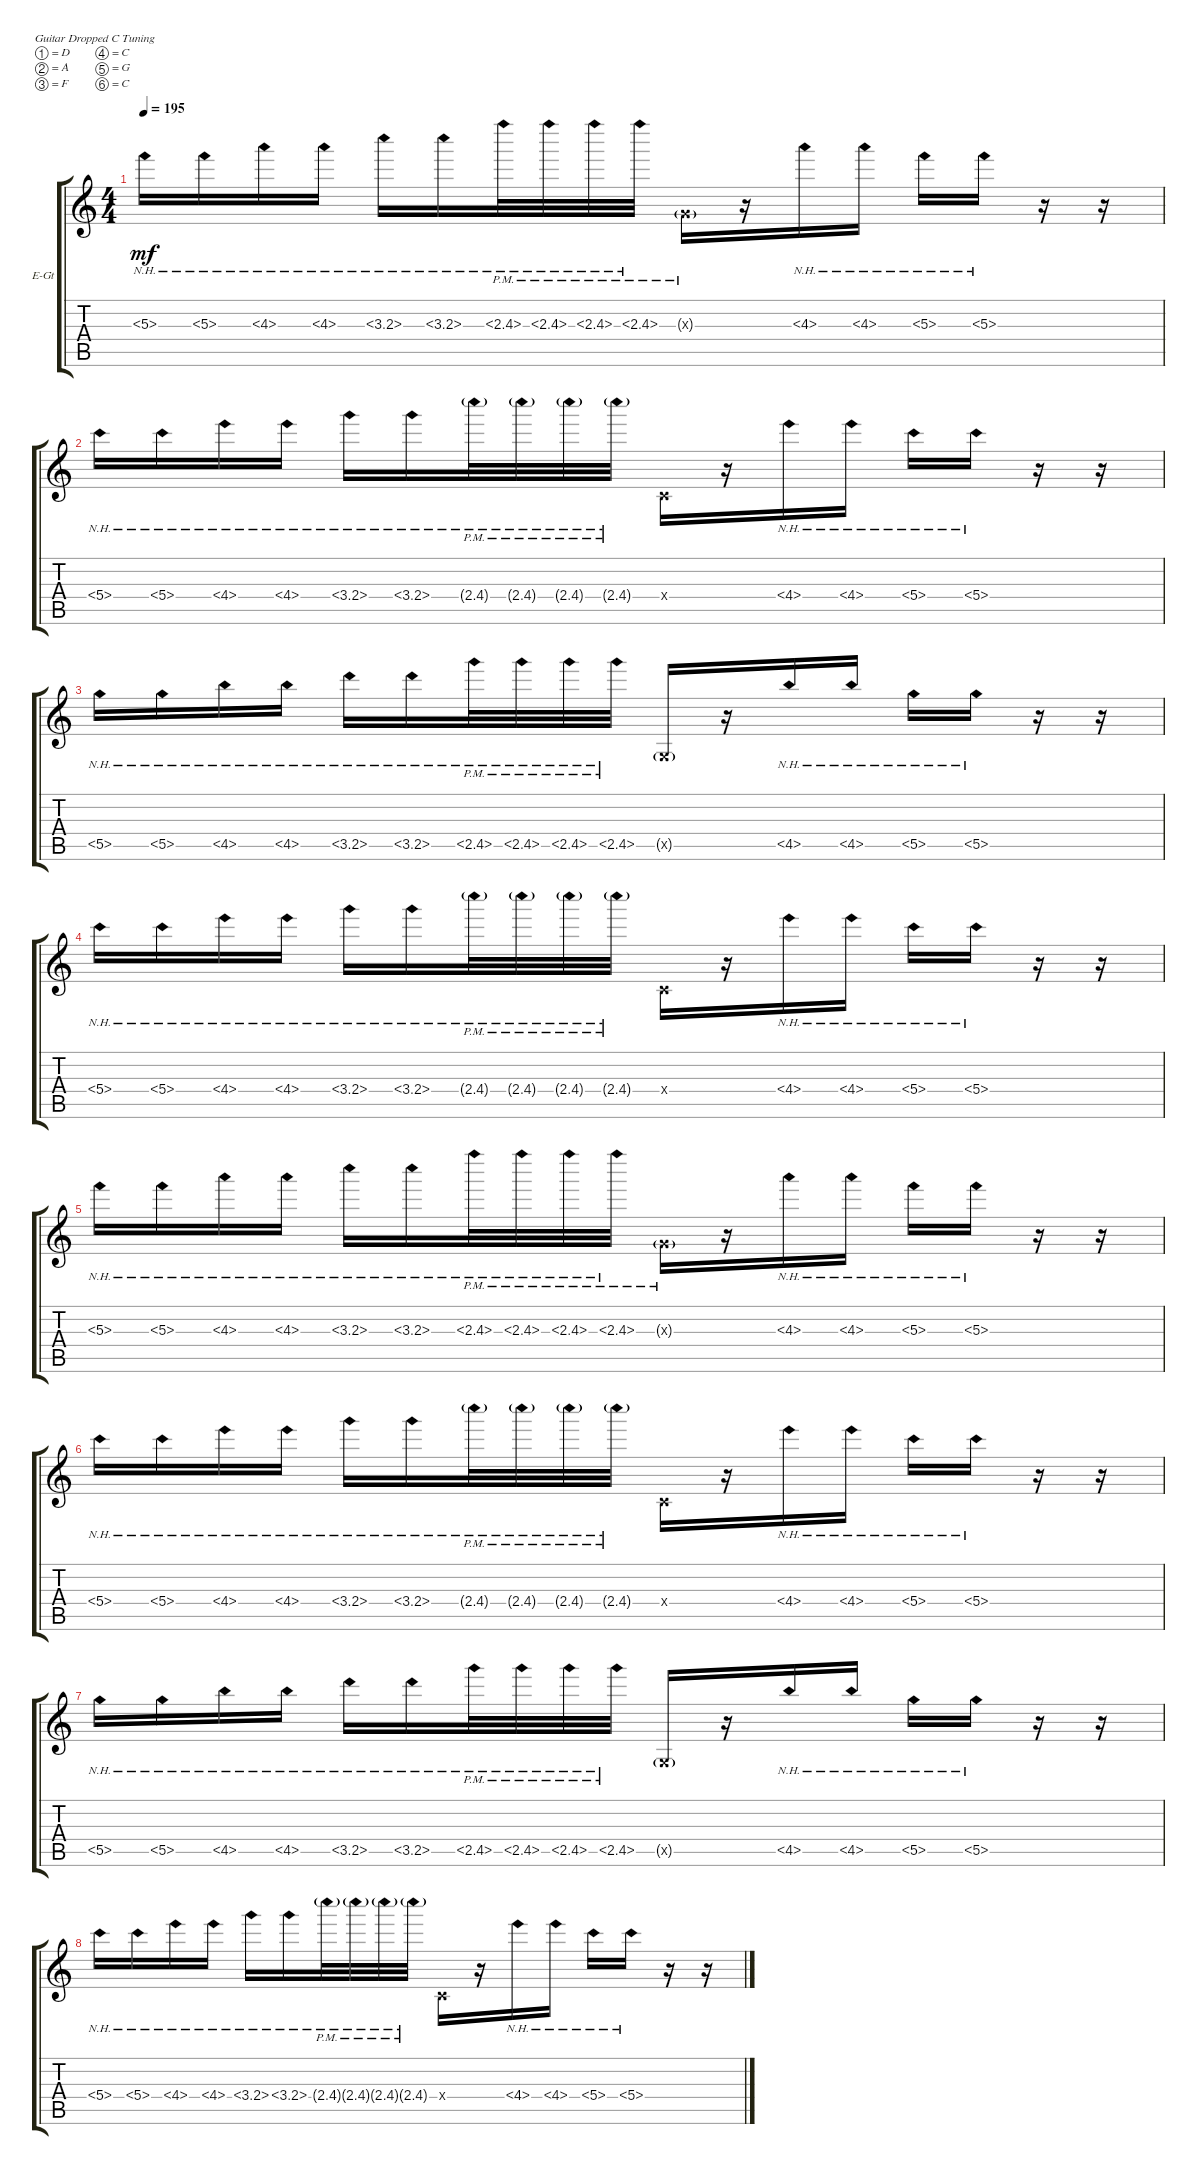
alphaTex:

\defaultSystemsLayout 4
\bracketExtendMode groupsimilarinstruments
\firstSystemTrackNameOrientation horizontal
\otherSystemsTrackNameOrientation horizontal
\track ("Electric Guitar" "E-Gt") {instrument overdrivenguitar}
\staff {score tabs}
\tuning (D4 A3 F3 C3 G2 C2)
\ts (4 4)
\tempo 195
\clef g2
\ks c
5.3{nh}.16{dy mf instrument overdrivenguitar} 5.3{nh}.16 4.3{nh}.16 4.3{nh}.16 3.3{nh}.16 3.3{nh}.16 2.3{nh pm}.32 2.3{nh pm}.32 2.3{nh pm}.32 2.3{nh pm}.32 2.3{g pm x}.16 r.16 4.3{nh}.16 4.3{nh}.16 5.3{nh}.16 5.3{nh}.16 r.16 r.16 |
5.4{nh}.16 5.4{nh}.16 4.4{nh}.16 4.4{nh}.16 3.4{nh}.16 3.4{nh}.16 2.4{nh g pm}.32 2.4{nh g pm}.32 2.4{nh g pm}.32 2.4{nh g pm}.32 0.4{x}.16 r.16 4.4{nh}.16 4.4{nh}.16 5.4{nh}.16 5.4{nh}.16 r.16 r.16 |
5.5{nh}.16 5.5{nh}.16 4.5{nh}.16 4.5{nh}.16 3.5{nh}.16 3.5{nh}.16 2.5{nh pm}.32 2.5{nh pm}.32 2.5{nh pm}.32 2.5{nh pm}.32 0.5{g x}.16 r.16 4.5{nh}.16 4.5{nh}.16 5.5{nh}.16 5.5{nh}.16 r.16 r.16 |
5.4{nh}.16 5.4{nh}.16 4.4{nh}.16 4.4{nh}.16 3.4{nh}.16 3.4{nh}.16 2.4{nh g pm}.32 2.4{nh g pm}.32 2.4{nh g pm}.32 2.4{nh g pm}.32 0.4{x}.16 r.16 4.4{nh}.16 4.4{nh}.16 5.4{nh}.16 5.4{nh}.16 r.16 r.16 |
5.3{nh}.16 5.3{nh}.16 4.3{nh}.16 4.3{nh}.16 3.3{nh}.16 3.3{nh}.16 2.3{nh pm}.32 2.3{nh pm}.32 2.3{nh pm}.32 2.3{nh pm}.32 2.3{g pm x}.16 r.16 4.3{nh}.16 4.3{nh}.16 5.3{nh}.16 5.3{nh}.16 r.16 r.16 |
5.4{nh}.16 5.4{nh}.16 4.4{nh}.16 4.4{nh}.16 3.4{nh}.16 3.4{nh}.16 2.4{nh g pm}.32 2.4{nh g pm}.32 2.4{nh g pm}.32 2.4{nh g pm}.32 0.4{x}.16 r.16 4.4{nh}.16 4.4{nh}.16 5.4{nh}.16 5.4{nh}.16 r.16 r.16 |
5.5{nh}.16 5.5{nh}.16 4.5{nh}.16 4.5{nh}.16 3.5{nh}.16 3.5{nh}.16 2.5{nh pm}.32 2.5{nh pm}.32 2.5{nh pm}.32 2.5{nh pm}.32 0.5{g x}.16 r.16 4.5{nh}.16 4.5{nh}.16 5.5{nh}.16 5.5{nh}.16 r.16 r.16 |
5.4{nh}.16 5.4{nh}.16 4.4{nh}.16 4.4{nh}.16 3.4{nh}.16 3.4{nh}.16 2.4{nh g pm}.32 2.4{nh g pm}.32 2.4{nh g pm}.32 2.4{nh g pm}.32 0.4{x}.16 r.16 4.4{nh}.16 4.4{nh}.16 5.4{nh}.16 5.4{nh}.16 r.16 r.16
